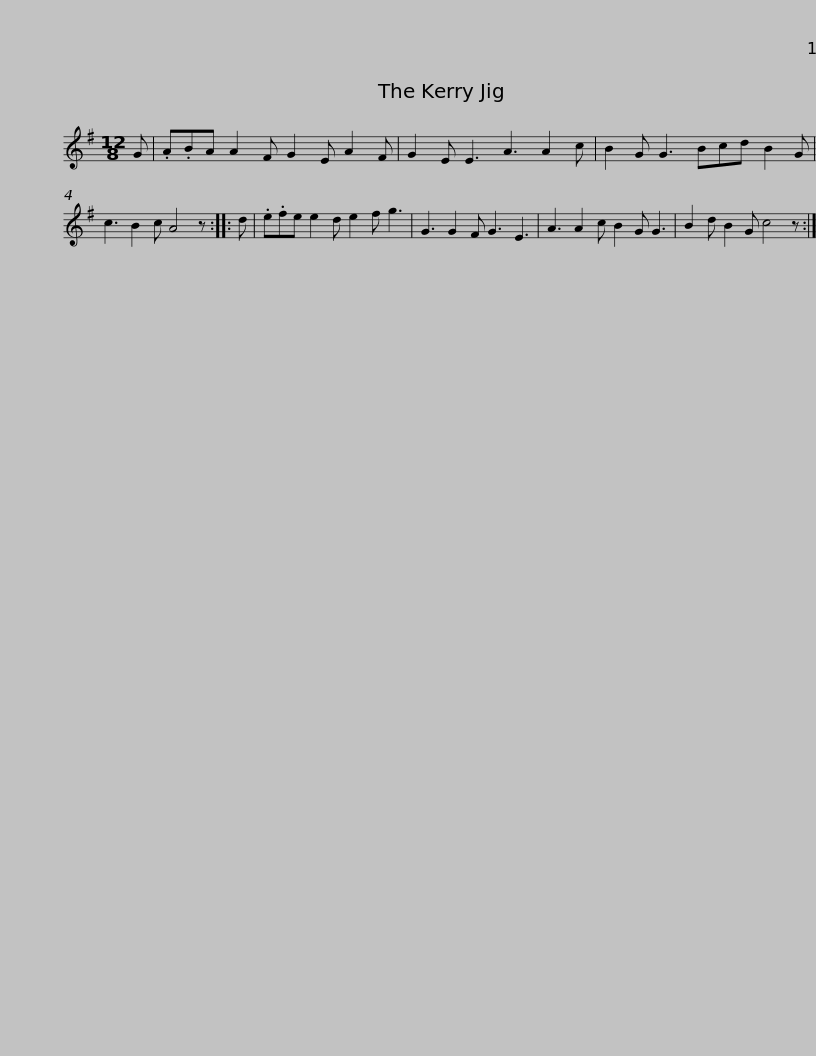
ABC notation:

X:1
L:1/8
M:12/8
I:linebreak $
K:G
V:1 treble
V:1
 G | .A.BA A2 F G2 E A2 F | G2 E E3 A3 A2 c | B2 G G3 Bcd B2 G | c3 B2 c A4 z :: %5
 d |$ .e.fe e2 d e2 f g3 | G3 G2 F G3 E3 | A3 A2 c B2 G G3 | B2 d B2 G c4 z :| %10
